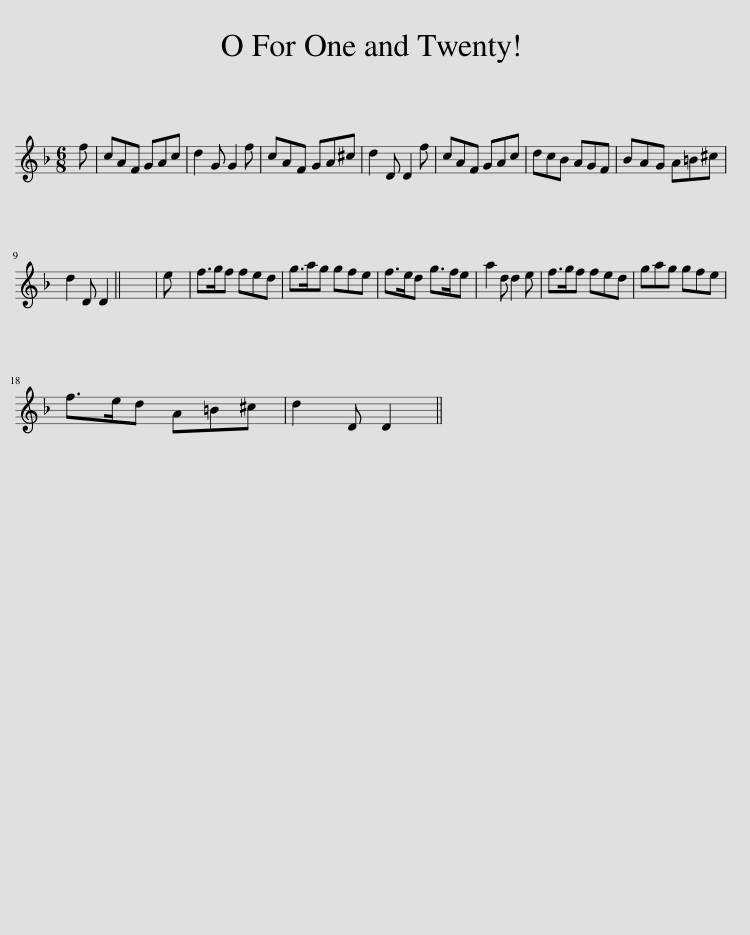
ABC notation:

X:1
L:1/8
M:6/8
I:linebreak $
K:Dmin
V:1 treble
V:1
 f | cAF GAc | d2 G G2 f | cAF GA^c | d2 D D2 f | %5
 cAF GAc | dcB AGF | BAG A=B^c |$ d2 D D2 || x6 | %10
 e | f>gf fed | g>ag gfe | f>ed g>fe | a2 d d2 e | %15
 f>gf fed | gag gfe |$ f>ed A=B^c | d2 D D2 || %19
